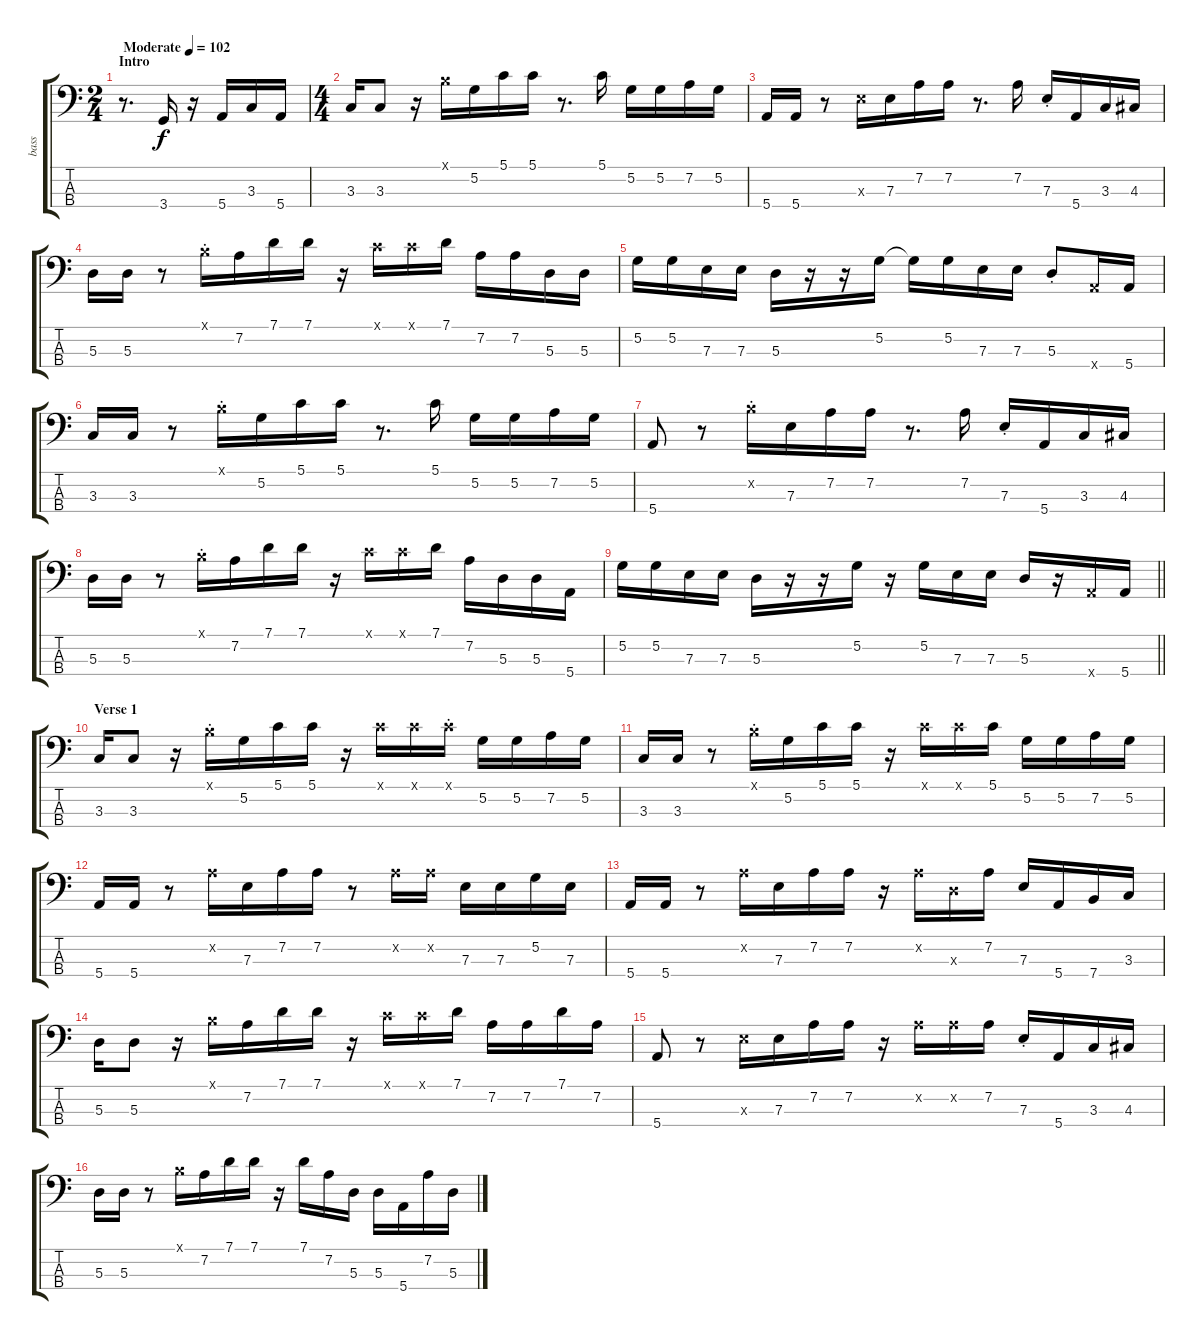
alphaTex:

\track ("bass" "bass") {instrument electricbassfinger}
\staff {score tabs}
\tuning (G2 D2 A1 E1) {hide}
\ts (2 4)
\section ("" "Intro")
\tempo (102 "Moderate")
\clef f4
\ks c
r.8{d dy f instrument electricbassfinger} 3.4.16 r.16 5.4.16 3.3.16 5.4.16 |
\ts (4 4)
3.3.16 3.3.8 r.16 4.1{x}.16 5.2.16 5.1.16 5.1.16 r.8{d} 5.1.16 5.2.16 5.2.16 7.2.16 5.2.16 |
5.4.16 5.4.16 r.8 7.3{x}.16 7.3.16 7.2.16 7.2.16 r.8{d} 7.2.16 7.3{st}.16 5.4.16 3.3.16 4.3.16 |
5.3.16 5.3.16 r.8 4.1{st x}.16 7.2.16 7.1.16 7.1.16 r.16 5.1{x}.16 5.1{x}.16 7.1.16 7.2.16 7.2.16 5.3.16 5.3.16 |
5.2.16 5.2.16 7.3.16 7.3.16 5.3.16 r.16 r.16 5.2.16 5.2{t}.16 5.2.16 7.3.16 7.3.16 5.3{st}.8 5.4{x}.16 5.4.16 |
3.3.16 3.3.16 r.8 4.1{st x}.16 5.2.16 5.1.16 5.1.16 r.8{d} 5.1.16 5.2.16 5.2.16 7.2.16 5.2.16 |
5.4.8 r.8 9.2{st x}.16 7.3.16 7.2.16 7.2.16 r.8{d} 7.2.16 7.3{st}.16 5.4.16 3.3.16 4.3.16 |
5.3.16 5.3.16 r.8 4.1{st x}.16 7.2.16 7.1.16 7.1.16 r.16 5.1{x}.16 5.1{x}.16 7.1.16 7.2.16 5.3.16 5.3.16 5.4.16 |
\barLineRight lightlight
5.2.16 5.2.16 7.3.16 7.3.16 5.3.16 r.16 r.16 5.2.16 r.16 5.2.16 7.3.16 7.3.16 5.3.16 r.16 5.4{x}.16 5.4.16 |
\section ("" "Verse 1")
3.3.16 3.3.8 r.16 4.1{st x}.16 5.2.16 5.1.16 5.1.16 r.16 5.1{x}.16 5.1{x}.16 5.1{st x}.16 5.2.16 5.2.16 7.2.16 5.2.16 |
3.3.16 3.3.16 r.8 4.1{st x}.16 5.2.16 5.1.16 5.1.16 r.16 5.1{x}.16 5.1{x}.16 5.1.16 5.2.16 5.2.16 7.2.16 5.2.16 |
5.4.16 5.4.16 r.8 7.2{x}.16 7.3.16 7.2.16 7.2.16 r.8 7.2{x}.16 7.2{x}.16 7.3.16 7.3.16 5.2.16 7.3.16 |
5.4.16 5.4.16 r.8 7.2{x}.16 7.3.16 7.2.16 7.2.16 r.16 7.2{x}.16 5.3{x}.16 7.2.16 7.3.16 5.4.16 7.4.16 3.3.16 |
5.3.16 5.3.8 r.16 4.1{x}.16 7.2.16 7.1.16 7.1.16 r.16 5.1{x}.16 5.1{x}.16 7.1.16 7.2.16 7.2.16 7.1.16 7.2.16 |
5.4.8 r.8 7.3{x}.16 7.3.16 7.2.16 7.2.16 r.16 7.2{x}.16 7.2{x}.16 7.2.16 7.3{st}.16 5.4.16 3.3.16 4.3.16 |
5.3.16 5.3.16 r.8 4.1{x}.16 7.2.16 7.1.16 7.1.16 r.16 7.1.16 7.2.16 5.3.16 5.3.16 5.4.16 7.2.16 5.3.16
